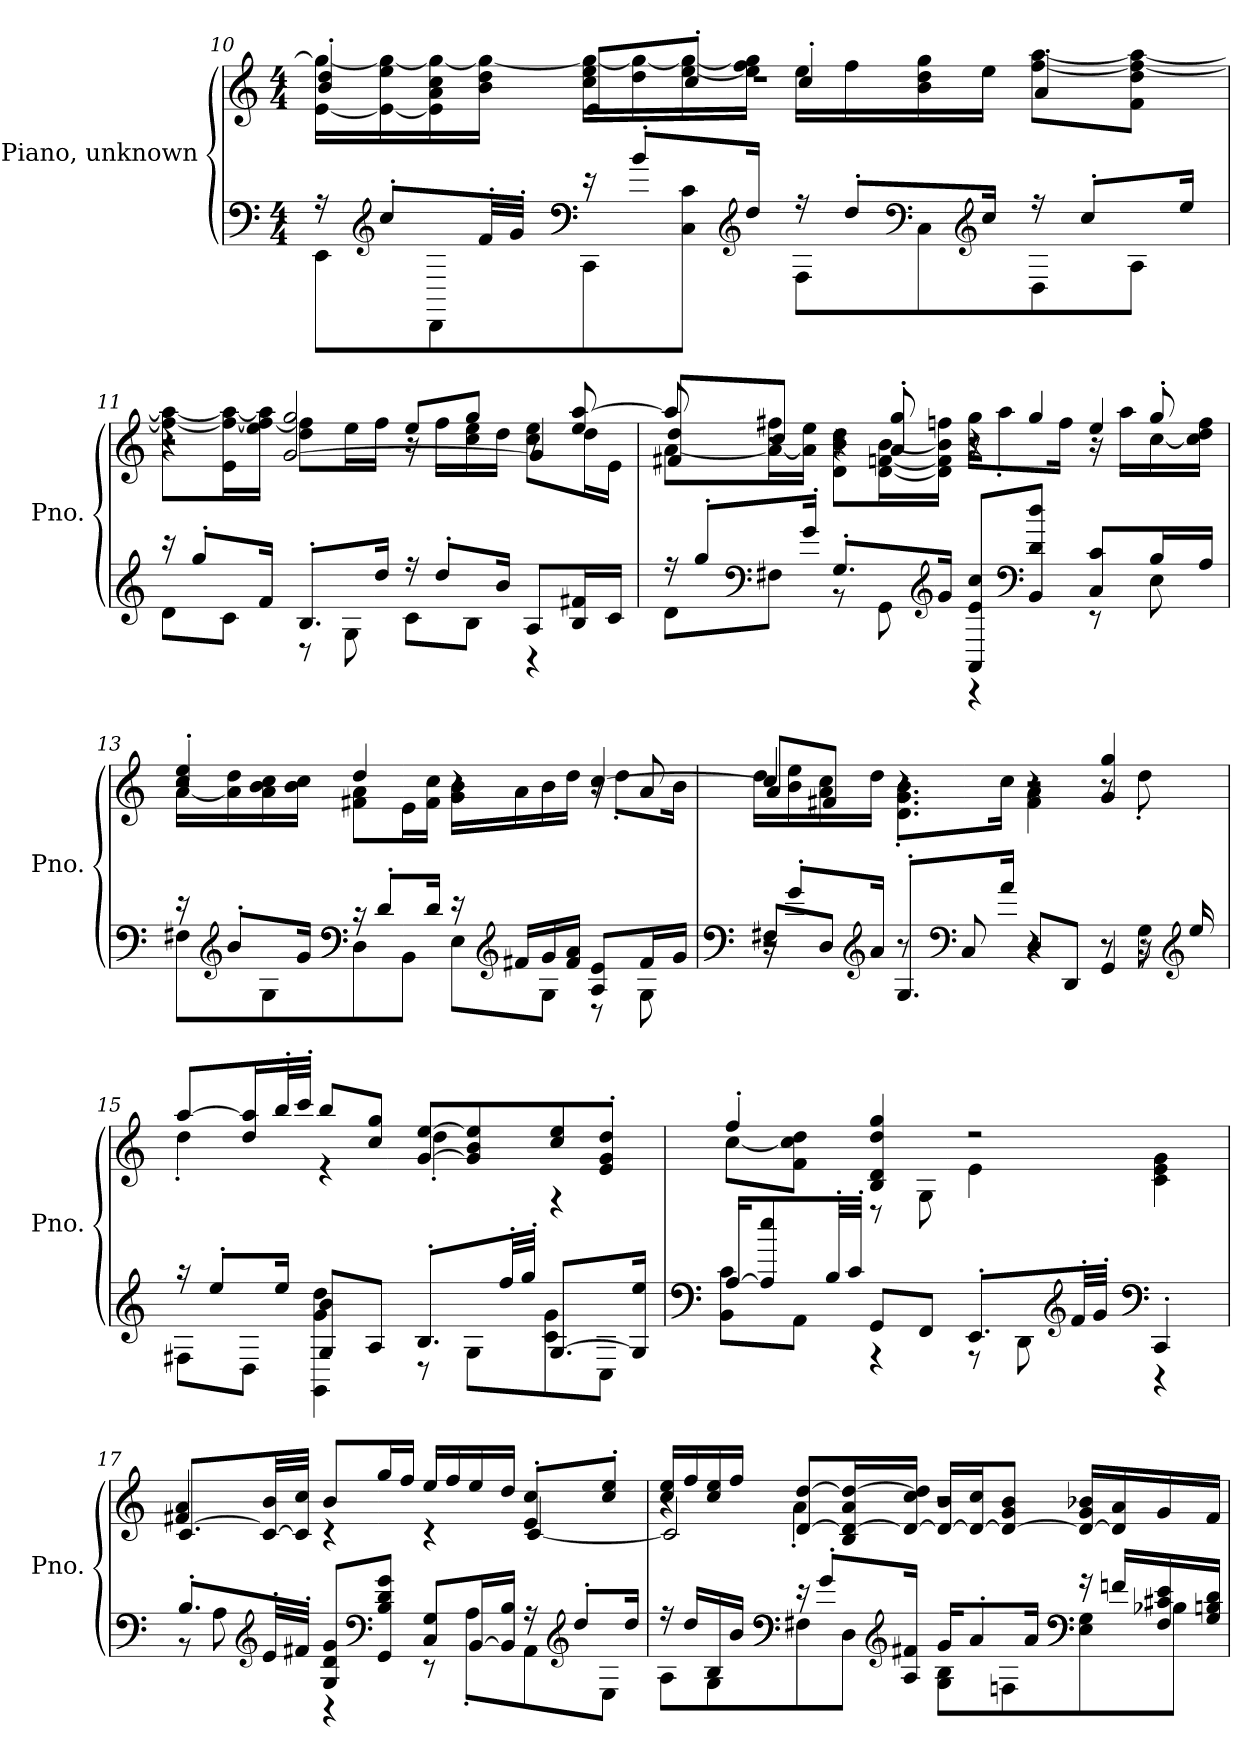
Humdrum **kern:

**kern	**kern
*part1	*part1
*staff2	*staff1
*I"Piano, unknown	*
*I'Pno.	*
!!LO:LB:g=z
*clefF4	*clefG2
*k[]	*k[]
*M4/4	*M4/4
=10	=10
*^	*^
*	*	*	*^
16r	8EE\L	1r	[16e\ 16gg\_LL	4b/' 4dd/'
*clefG2	*	*	*	*
8cc'/L	.	.	16e\_ 16ee\ 16gg\_	.
.	8DD\	.	16e\] 16a\ 16cc\ 16gg\_	.
32f'/LL	.	.	16b\ 16dd\ 16gg\_JJ	.
32g'/JJJ	.	.	.	.
*clefF4	*	*	*	*
16r	8CC\	.	16cc\ 16ee\ 16gg\_LL	8e/L
8b'/L	.	.	16dd\ 16gg\_	.
.	8C\ 8c\J	.	[16ee\ 16gg\_	8cc'/J
*clefG2	*	*	*	*
16dd/Jk	.	.	16ee\] 16ff\ 16gg\]JJ	.
16r	8F\L	.	16ee\LL	4cc'/
8dd'/L	.	.	16ff\	.
*clefF4	*	*	*	*
.	8C\	.	16b\ 16dd\ 16gg\	.
*clefG2	*	*	*	*
16cc/Jk	.	.	16ee\JJ	.
16r	8D\	.	[8ff\ [8aa\L	4a'/
8cc'/L	.	.	.	.
.	8A\J	.	8f\ 8dd\ 8ff\_ 8aa\_J	.
16ee/Jk	.	.	.	.
!!LO:PB:g=z	!!	!!
=11	=11	=11	=11	=11
16r	8d\L	2r	8ff\_ 8aa\_L	4r
8gg'/L	.	.	.	.
.	8c\J	.	16e\ 16ff\_ 16aa\_L	.
16f/Jk	.	.	16ee\ 16ff\_ 16aa\]JJ	.
8.B'/L	8r	.	8dd\ 8ff\]L	[2g/ 2gg/
.	8G\	.	16ee\L	.
16dd/Jk	.	.	16ff\JJ	.
16r	8c\L	8ee/L	16r	.
8dd'/L	.	.	16ff\LL	.
.	8B\J	8gg/J	16cc\ 16ee\	.
16b/Jk	.	.	16dd\JJ	.
8A/L	4r	8r	8cc\ 8ee\L	4g/]
16B/ 16f#X/L	.	8ee/ [8aa/	16dd\L	.
16c/JJ	.	.	16e\JJ	.
=12	=12	=12	=12	=12
16r	8d\L	8aa/]	[8a\L	8f#X/ 8dd/L
8gg'/L	.	.	.	.
*clefF4	*	*	*	*
.	8F#X\J	8r	16a\_ 16ff#X\L	8cc/J
16g'/Jk	.	.	16a\] 16ee\JJ	.
8.G'/L	8r	4r	8d\ 8b\ 8dd\L	8r
.	8GG\	.	[16d\ [16fn\ [16b\L	8a/' 8gg/'
*clefG2	*	*	*	*
16g/Jk	.	.	16d\] 16f\] 16b\] 16ffn\JJ	.
8AA/ 8e/ 8cc/L	4r	4r	16gg\KL	8r
.	.	.	8aa'\	.
*clefF4	*	*	*	*
8BB/ 8d/ 8dd/J	.	.	.	4gg/
.	.	.	16ff\Jk	.
8C/ 8c/L	8r	4ee/	16r	.
.	.	.	16aa\LL	.
16B/L	8E\	.	[16cc\	8gg'/
16A/JJ	.	.	16cc\] 16dd\ 16ff\JJ	.
!!LO:LB:g=z	!!	!!
=13	=13	=13	=13	=13
16r	8F#X\L	4cc/' 4ee/'	[16a\LL	2r
*clefG2	*	*	*	*
8b'/L	.	.	16a\] 16dd\	.
.	8G\	.	16a\ 16b\ 16cc\	.
16g/Jk	.	.	16b\ 16cc\JJ	.
*clefF4	*	*	*	*
16r	8D\	4dd/	8f#X\ 8a\L	.
8d'/L	.	.	.	.
.	8BB\J	.	16e\L	.
16d/Jk	.	.	16f#\ 16cc\JJ	.
16r	8E\L	4r	16g\ 16b\LL	4r
*clefG2	*	*	*	*
16f#X/LL	.	.	16a\	.
16g/	8G\J	.	16b\	.
16f#/ 16a/JJ	.	.	16dd\JJ	.
8A/ 8e/L	8r	[4cc/	16r	8r
.	.	.	8dd'\L	.
16f#/L	8G\	.	.	8a/
16g/JJ	.	.	16b\Jk	.
*v	*v	*	*	*
!!LO:LB:g=z	!!	!!
=14	=14	=14	=14
*clefF4	*	*	*
*^	*	*	*
*	*^	*	*	*
16r	2r	8F#X/L	4cc/]	16dd\LL	8a/L
8g'/L	.	.	.	16b\ 16ee\	.
.	.	8D/J	.	16a\ 16cc\	8f#X/J
*clefG2	*	*	*	*	*
16a/Jk	.	.	.	16dd\JJ	.
8.G'/L	.	8r	4r	8.d\' 8.g\' 8.b\'L	4r
*clefF4	*	*	*	*	*
.	.	8C/	.	.	.
16a/Jk	.	.	.	16cc\Jk	.
8D/L	4r	4r	4r	4f#\ 4a\	2r
8DD/J	.	.	.	.	.
8r	8r	4GG/	4g/ 4gg/	8r	.
16r	8G\	.	.	8dd'\	.
*clefG2	*	*	*	*	*
16ee/	.	.	.	.	.
*	*v	*v	*	*	*
*	*	*	*v	*v
=15	=15	=15	=15
16r	8F#X\L	[8aa/L	4dd'\
8ee'/L	.	.	.
.	8D\J	16dd/ 16aa/]L	.
16ee/Jk	.	32bb'/L	.
.	.	32ccc'/JJJ	.
8G/ 8b/L	4GG\ 4g\ 4dd\	8bb/L	4r
8A/J	.	8cc/ 8gg/J	.
8.B'/L	8r	[8g/ [8ee/L	4dd'\
.	8G\L	8g/] 8b/ 8ee/]	.
32ff'/LL	.	.	.
32gg'/JJJ	.	.	.
[8.G/L	8c\ 8g\	8cc/ 8ee/	4r
.	8C\J	8e/' 8g/' 8dd/'J	.
16G/] 16ee/Jk	.	.	.
!!LO:LB:g=z	!!
=16	=16	=16	=16
*clefF4	*	*	*
[16A/KL	8BB\ 8c\L	4ff'/	[8cc\L
8A/] 8ee/	.	.	.
.	8AA\J	.	8f\ 8cc\] 8dd\J
32B'/LL	.	.	.
32c'/JJJ	.	.	.
8GG/L	4r	4B/ 4d/ 4dd/ 4gg/	8r
8FF/J	.	.	8G\
8.EE'/L	8r	2r	4e\
.	8DD\	.	.
*clefG2	*	*	*
32f'/LL	.	.	.
32g'/JJJ	.	.	.
*clefF4	*	*	*
4CC'/	4r	.	4c\ 4e\ 4g\
=17	=17	=17	=17
8.B'/L	8r	[8.c/L	4f#X/ 4a/
.	8A\	.	.
*clefG2	*	*	*
32e'/LL	.	32c/_ 32b/LL	.
32f#X'/JJJ	.	32c/] 32cc/JJJ	.
8G/ 8d/ 8g/L	4r	8b/L	4r
*clefF4	*	*	*
8GG/ 8B/ 8d/ 8g/J	.	16gg/L	.
.	.	16ff/JJ	.
8C/ 8G/L	8r	16ee/LL	4r
.	.	16ff/	.
[16BB/L	8A'\L	16ee/	.
16BB/] 16B/JJ	.	16dd/JJ	.
16r	8AA\	8e/' 8cc/'L	[4c/
*clefG2	*	*	*
8dd'/L	.	.	.
.	8E\J	8cc/' 8ee/'J	.
16dd/Jk	.	.	.
!!LO:LB:g=z
=18	=18	=18	=18
*	*	*	*^
16r	8A\L	16cc/ 16ee/LL	4r	2c/]
16dd/LL	.	16ff/	.	.
16B/	8G\	16cc/ 16ee/	.	.
16b/JJ	.	16ff/JJ	.	.
*clefF4	*	*	*	*
16r	8F#X\	[8d/ [8dd/L	4a'\	.
8g'/L	.	.	.	.
.	8D\J	16B/ 16d/_ 16a/ 16dd/_L	.	.
*clefG2	*	*	*	*
16A/ 16f#X/Jk	.	16d/_ 16cc/ 16dd/]JJ	.	.
16g/KL	8G\ 8B\L	16d/_ 16b/LL	2r	2r
8a'/	.	16d/_ 16cc/J	.	.
.	8Fn\	8d/_ 8g/ 8b/J	.	.
16a/Jk	.	.	.	.
*clefF4	*	*	*	*
16r	8E\ 8G\	16d/_ 16g/ 16b-X/LL	.	.
16fn/LL	.	16d/] 16a/	.	.
16F/ 16c#X/ 16e/	8B-X\J	16g/	.	.
16G/ 16Bn/ 16d/JJ	.	16f/JJ	.	.
*v	*v	*	*	*
*	*v	*v	*v
=	=
*-	*-
